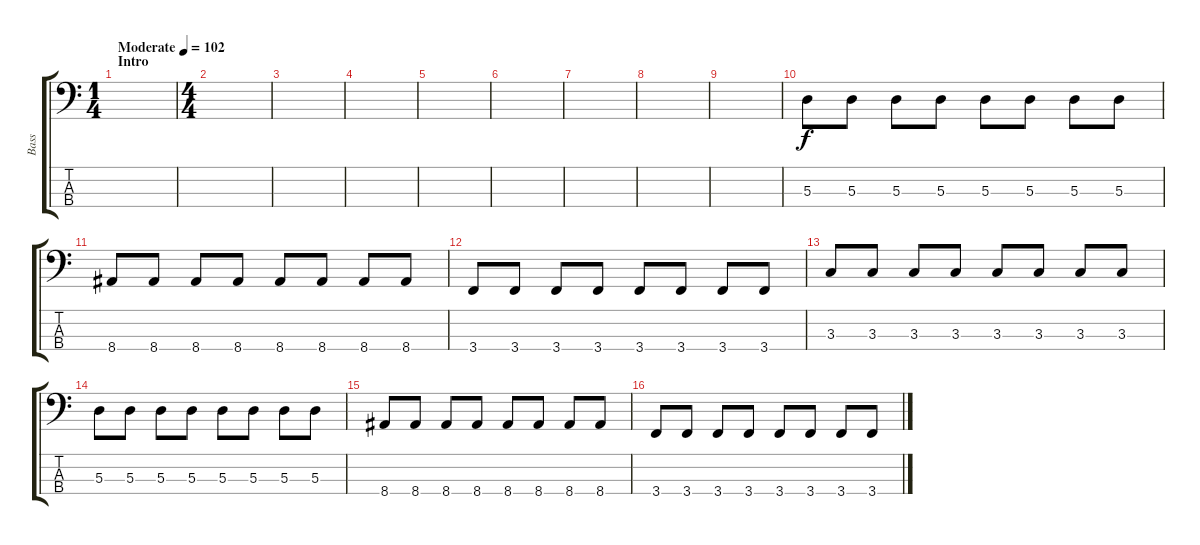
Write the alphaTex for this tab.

\track ("Bass" "Bass") {instrument electricbassfinger}
\staff {score tabs}
\tuning (G2 D2 A1 D1) {hide}
\ts (1 4)
\section ("" "Intro")
\tempo (102 "Moderate")
\clef f4
\ks c
|
\ts (4 4)
|
|
|
|
|
|
|
|
5.3.8 5.3.8 5.3.8 5.3.8 5.3.8 5.3.8 5.3.8 5.3.8 |
8.4.8 8.4.8 8.4.8 8.4.8 8.4.8 8.4.8 8.4.8 8.4.8 |
3.4.8 3.4.8 3.4.8 3.4.8 3.4.8 3.4.8 3.4.8 3.4.8 |
3.3.8 3.3.8 3.3.8 3.3.8 3.3.8 3.3.8 3.3.8 3.3.8 |
5.3.8 5.3.8 5.3.8 5.3.8 5.3.8 5.3.8 5.3.8 5.3.8 |
8.4.8 8.4.8 8.4.8 8.4.8 8.4.8 8.4.8 8.4.8 8.4.8 |
3.4.8 3.4.8 3.4.8 3.4.8 3.4.8 3.4.8 3.4.8 3.4.8
